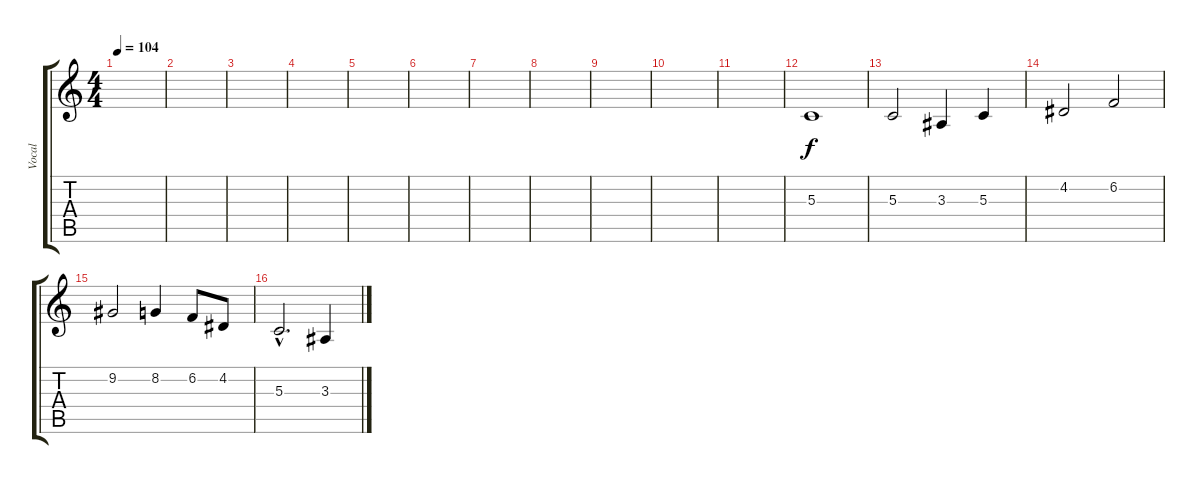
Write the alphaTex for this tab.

\track ("Vocal" "Vocal") {instrument viola}
\staff {score tabs}
\tuning (E4 B3 G3 D3 A2 E2) {hide}
\ts (4 4)
\tempo 104
\clef g2
\ks c
|
|
|
|
|
|
|
|
|
|
|
5.3.1 |
5.3.2 3.3.4 5.3.4 |
4.2.2 6.2.2 |
9.2.2 8.2.4 6.2.8 4.2.8 |
5.3{hac}.2{d} 3.3.4
